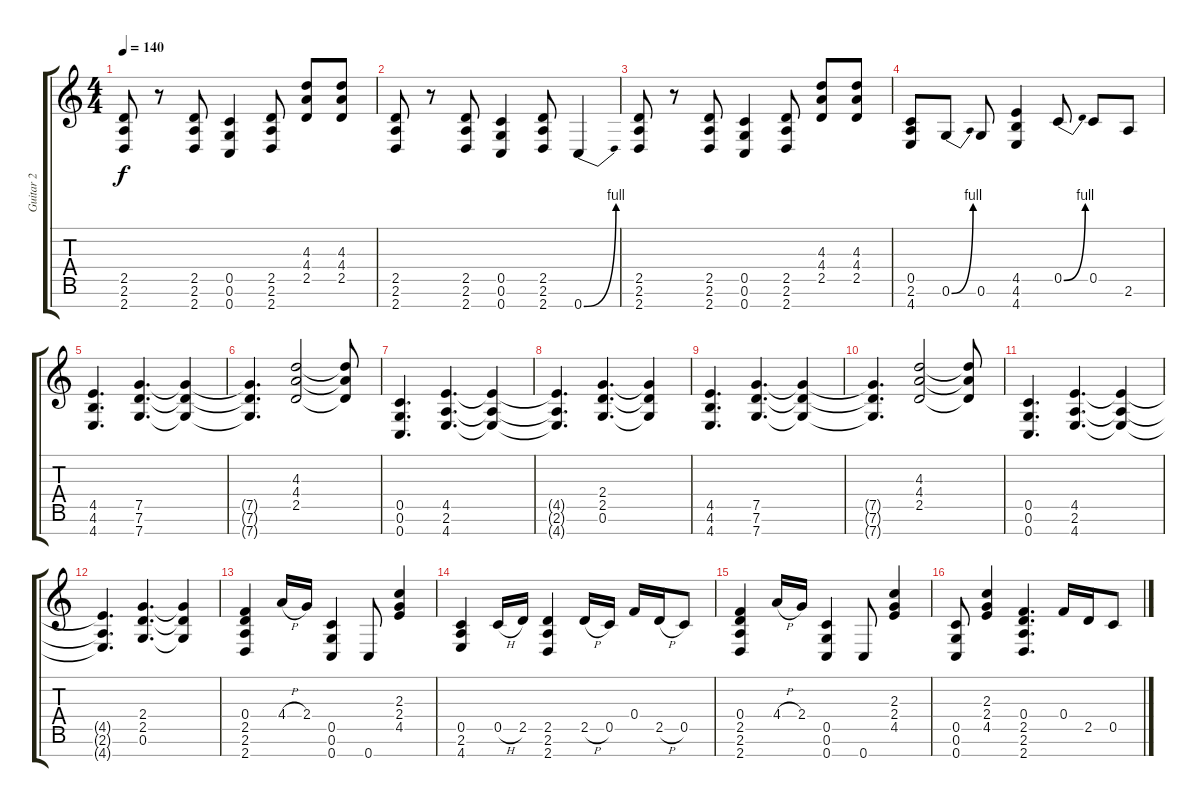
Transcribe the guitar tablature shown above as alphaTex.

\track ("Guitar 2" "Guitar 2") {solo instrument overdrivenguitar}
\staff {score tabs}
\tuning (G4 Eb4 Bb3 F3 C3 G2 C2) {hide}
\ts (4 4)
\tempo 140
\clef g2
\ks c
(2.5 2.6 2.7).8{dy f} r.8 (2.5 2.6 2.7).8 (0.5 0.6 0.7).4 (2.5 2.6 2.7).8 (4.3 4.4 2.5).8 (4.3 4.4 2.5).8 |
(2.5 2.6 2.7).8 r.8 (2.5 2.6 2.7).8 (0.5 0.6 0.7).4 (2.5 2.6 2.7).8 0.7{be (bend 0 0 60 4)}.4 |
(2.5 2.6 2.7).8 r.8 (2.5 2.6 2.7).8 (0.5 0.6 0.7).4 (2.5 2.6 2.7).8 (4.3 4.4 2.5).8 (4.3 4.4 2.5).8 |
(0.5 2.6 4.7).8 0.6{be (bend 0 0 60 4)}.8 0.6.8 (4.5 4.6 4.7).4 0.5{be (bend 0 0 60 4)}.8 0.5.8 2.6.8 |
(4.5 4.6 4.7).4{d} (7.5 7.6 7.7).4{d} (7.5{t} 7.6{t} 7.7{t}).4 |
(7.5{t} 7.6{t} 7.7{t}).4{d} (4.3 4.4 2.5).2 (4.3{t} 4.4{t} 2.5{t}).8 |
(0.5 0.6 0.7).4{d} (4.5 2.6 4.7).4{d} (4.5{t} 2.6{t} 4.7{t}).4 |
(4.5{t} 2.6{t} 4.7{t}).4{d} (2.4 2.5 0.6).4{d} (2.4{t} 2.5{t} 0.6{t}).4 |
(4.5 4.6 4.7).4{d} (7.5 7.6 7.7).4{d} (7.5{t} 7.6{t} 7.7{t}).4 |
(7.5{t} 7.6{t} 7.7{t}).4{d} (4.3 4.4 2.5).2 (4.3{t} 4.4{t} 2.5{t}).8 |
(0.5 0.6 0.7).4{d} (4.5 2.6 4.7).4{d} (4.5{t} 2.6{t} 4.7{t}).4 |
(4.5{t} 2.6{t} 4.7{t}).4{d} (2.4 2.5 0.6).4{d} (2.4{t} 2.5{t} 0.6{t}).4 |
(0.4 2.5 2.6 2.7).4 4.4{h}.16 2.4.16 (0.5 0.6 0.7).4 0.7.8 (2.3 2.4 4.5).4 |
(0.5 2.6 4.7).4 0.5{h}.16 2.5.16 (2.5 2.6 2.7).4 2.5{h}.16 0.5.16 0.4.16 2.5{h}.16 0.5.8 |
(0.4 2.5 2.6 2.7).4 4.4{h}.16 2.4.16 (0.5 0.6 0.7).4 0.7.8 (2.3 2.4 4.5).4 |
(0.5 0.6 0.7).8 (2.3 2.4 4.5).4 (0.4 2.5 2.6 2.7).4{d} 0.4.16 2.5.16 0.5.8
